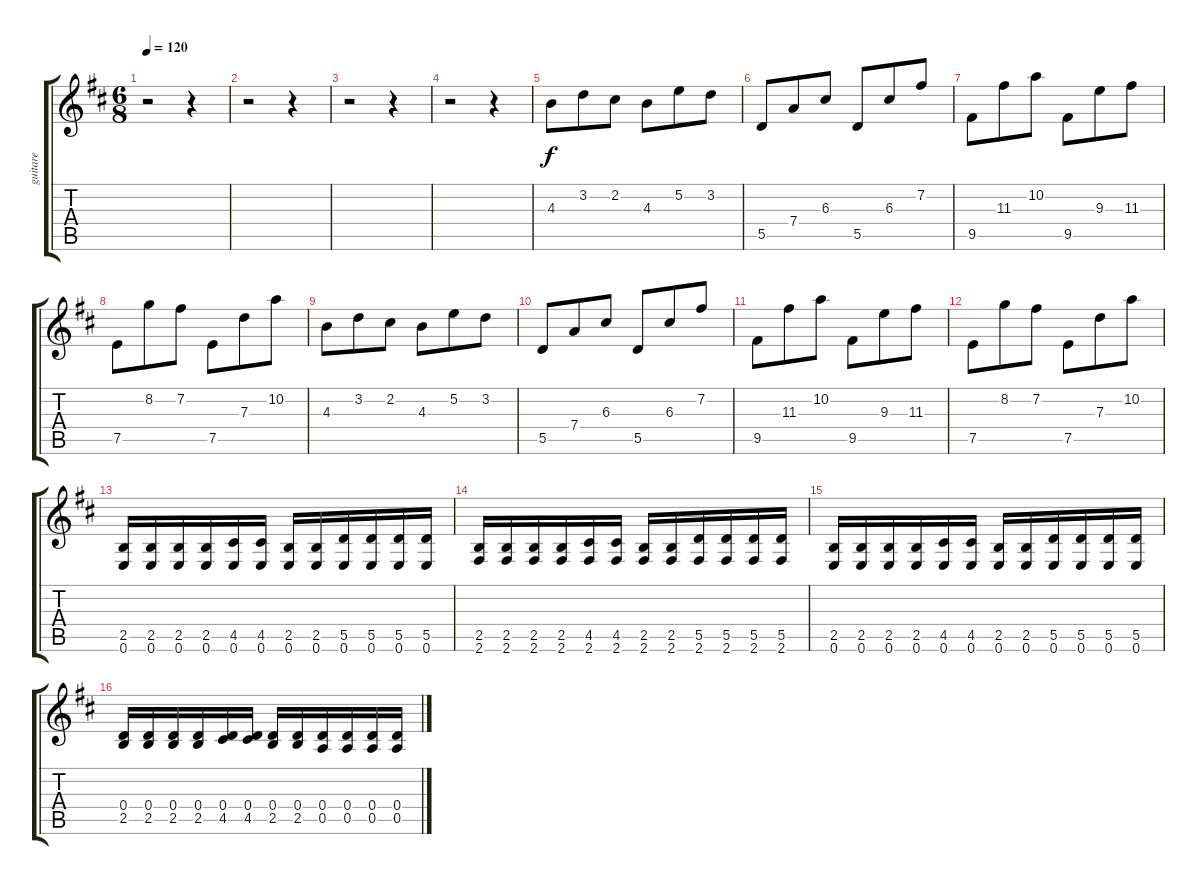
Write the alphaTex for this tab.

\track ("guitare" "guitare") {instrument distortionguitar}
\staff {score tabs}
\tuning (E4 B3 G3 D3 A2 E2) {hide}
\ts (6 8)
\tempo 120
\clef g2
\ks bminor
r.2{dy f instrument distortionguitar} r.4 |
r.2 r.4 |
r.2 r.4 |
r.2 r.4 |
4.3.8 3.2.8 2.2.8 4.3.8 5.2.8 3.2.8 |
5.5.8 7.4.8 6.3.8 5.5.8 6.3.8 7.2.8 |
9.5.8 11.3.8 10.2.8 9.5.8 9.3.8 11.3.8 |
7.5.8 8.2.8 7.2.8 7.5.8 7.3.8 10.2.8 |
4.3.8 3.2.8 2.2.8 4.3.8 5.2.8 3.2.8 |
5.5.8 7.4.8 6.3.8 5.5.8 6.3.8 7.2.8 |
9.5.8 11.3.8 10.2.8 9.5.8 9.3.8 11.3.8 |
7.5.8 8.2.8 7.2.8 7.5.8 7.3.8 10.2.8 |
(2.5 0.6).16 (2.5 0.6).16 (2.5 0.6).16 (2.5 0.6).16 (4.5 0.6).16 (4.5 0.6).16 (2.5 0.6).16 (2.5 0.6).16 (5.5 0.6).16 (5.5 0.6).16 (5.5 0.6).16 (5.5 0.6).16 |
(2.5 2.6).16 (2.5 2.6).16 (2.5 2.6).16 (2.5 2.6).16 (4.5 2.6).16 (4.5 2.6).16 (2.5 2.6).16 (2.5 2.6).16 (5.5 2.6).16 (5.5 2.6).16 (5.5 2.6).16 (5.5 2.6).16 |
(2.5 0.6).16 (2.5 0.6).16 (2.5 0.6).16 (2.5 0.6).16 (4.5 0.6).16 (4.5 0.6).16 (2.5 0.6).16 (2.5 0.6).16 (5.5 0.6).16 (5.5 0.6).16 (5.5 0.6).16 (5.5 0.6).16 |
(0.4 2.5).16 (0.4 2.5).16 (0.4 2.5).16 (0.4 2.5).16 (0.4 4.5).16 (0.4 4.5).16 (0.4 2.5).16 (0.4 2.5).16 (0.4 0.5).16 (0.4 0.5).16 (0.4 0.5).16 (0.4 0.5).16
